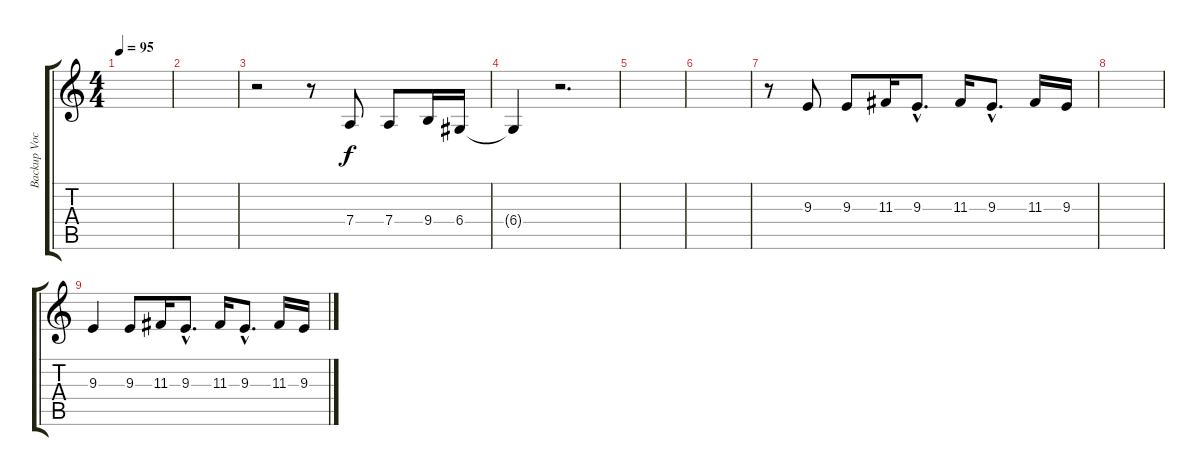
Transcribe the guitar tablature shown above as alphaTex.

\track ("Backup Vocals" "Backup Voc") {instrument lead6voice}
\staff {score tabs}
\tuning (E4 B3 G3 D3 A2 E2) {hide}
\ts (4 4)
\tempo 95
\clef g2
\ks c
|
|
r.2 r.8 7.4.8 7.4.8 9.4.16 6.4.16 |
6.4{t}.4 r.2{d} |
|
|
r.8 9.3.8 9.3.8 11.3.16 9.3{hac}.8{d} 11.3.16 9.3{hac}.8{d} 11.3.16 9.3.16 |
|
9.3.4 9.3.8 11.3.16 9.3{hac}.8{d} 11.3.16 9.3{hac}.8{d} 11.3.16 9.3.16
